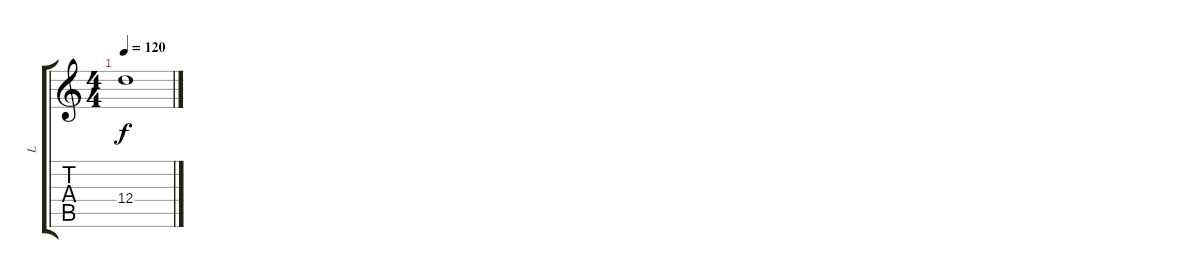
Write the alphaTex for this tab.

\track ("L" "L") {instrument distortionguitar}
\staff {score tabs}
\tuning (E4 B3 G3 D3 A2 D2) {hide}
\ts (4 4)
\tempo 120
\clef g2
\ks c
12.4{t}.1{dy f}
